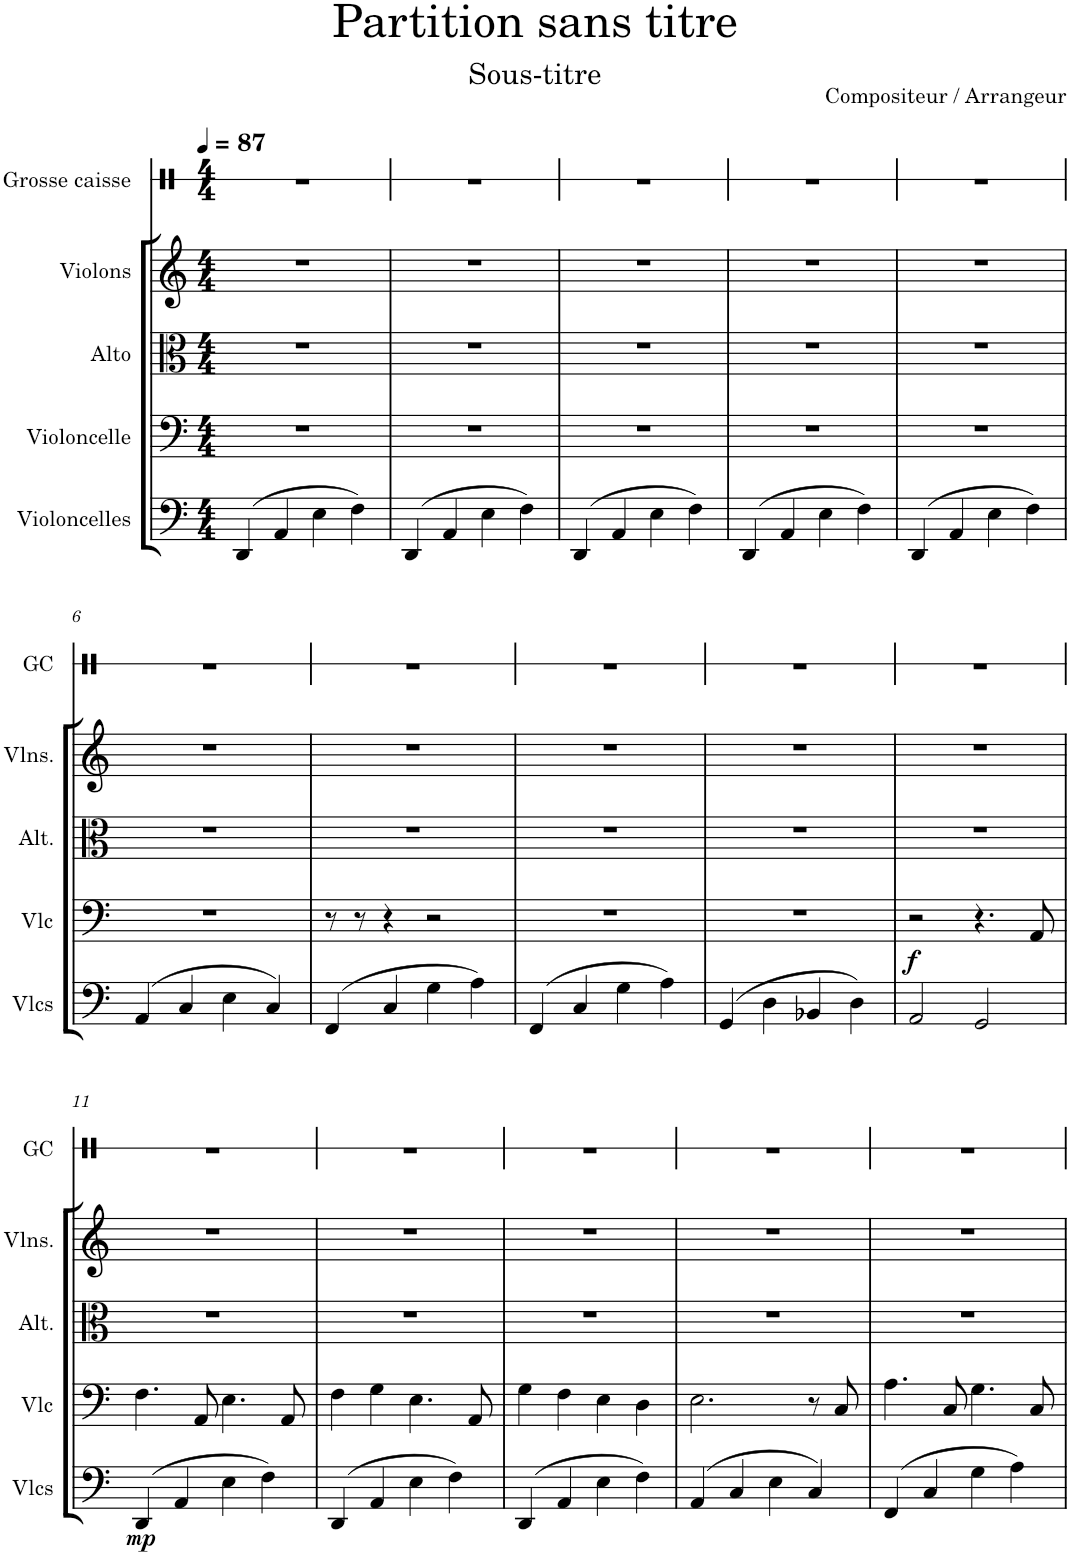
**kern	**dynam	**kern	**dynam	**kern	**kern	**kern
*part5	*part5	*part4	*part4	*part3	*part2	*part1
*staff5	*staff5	*staff4	*staff4	*staff3	*staff2	*staff1
*I"Violoncelles	*	*I"Violoncelle	*	*I"Alto	*I"Violons	*I"Grosse caisse
*I'Vlcs	*	*I'Vlc	*	*I'Alt.	*I'Vlns.	*I'GC
*	*	*	*	*	*	*stria1
*clefF4	*	*clefF4	*	*clefC3	*clefG2	*clefX
*k[]	*	*k[]	*	*k[]	*k[]	*k[]
*M4/4	*	*M4/4	*	*M4/4	*M4/4	*M4/4
*MM87	*	*MM87	*	*MM87	*MM87	*MM87
=1	=1	=1	=1	=1	=1	=1
(4DD/	.	1r	.	1r	1r	1r
4AA/	.	.	.	.	.	.
4E\	.	.	.	.	.	.
4F\)	.	.	.	.	.	.
=2	=2	=2	=2	=2	=2	=2
(4DD/	.	1r	.	1r	1r	1r
4AA/	.	.	.	.	.	.
4E\	.	.	.	.	.	.
4F\)	.	.	.	.	.	.
=3	=3	=3	=3	=3	=3	=3
(4DD/	.	1r	.	1r	1r	1r
4AA/	.	.	.	.	.	.
4E\	.	.	.	.	.	.
4F\)	.	.	.	.	.	.
=4	=4	=4	=4	=4	=4	=4
(4DD/	.	1r	.	1r	1r	1r
4AA/	.	.	.	.	.	.
4E\	.	.	.	.	.	.
4F\)	.	.	.	.	.	.
=5	=5	=5	=5	=5	=5	=5
(4DD/	.	1r	.	1r	1r	1r
4AA/	.	.	.	.	.	.
4E\	.	.	.	.	.	.
4F\)	.	.	.	.	.	.
!!LO:LB:g=z
=6	=6	=6	=6	=6	=6	=6
(4AA/	.	1r	.	1r	1r	1r
4C/	.	.	.	.	.	.
4E\	.	.	.	.	.	.
4C/)	.	.	.	.	.	.
=7	=7	=7	=7	=7	=7	=7
(4FF/	.	8r	.	1r	1r	1r
.	.	8r	.	.	.	.
4C/	.	4r	.	.	.	.
4G\	.	2r	.	.	.	.
4A\)	.	.	.	.	.	.
=8	=8	=8	=8	=8	=8	=8
(4FF/	.	1r	.	1r	1r	1r
4C/	.	.	.	.	.	.
4G\	.	.	.	.	.	.
4A\)	.	.	.	.	.	.
=9	=9	=9	=9	=9	=9	=9
(4GG/	.	1r	.	1r	1r	1r
4D\	.	.	.	.	.	.
4BB-X/	.	.	.	.	.	.
4D\)	.	.	.	.	.	.
=10	=10	=10	=10	=10	=10	=10
!	!	!	!LO:DY:b	!	!	!
2AA/	.	2r	f	1r	1r	1r
2GG/	.	4.r	.	.	.	.
.	.	8AA/	.	.	.	.
!!LO:LB:g=z
=11	=11	=11	=11	=11	=11	=11
!	!LO:DY:b	!	!	!	!	!
(4DD/	mp	4.F\	.	1r	1r	1r
4AA/	.	.	.	.	.	.
.	.	8AA/	.	.	.	.
4E\	.	4.E\	.	.	.	.
4F\)	.	.	.	.	.	.
.	.	8AA/	.	.	.	.
=12	=12	=12	=12	=12	=12	=12
(4DD/	.	4F\	.	1r	1r	1r
4AA/	.	4G\	.	.	.	.
4E\	.	4.E\	.	.	.	.
4F\)	.	.	.	.	.	.
.	.	8AA/	.	.	.	.
=13	=13	=13	=13	=13	=13	=13
(4DD/	.	4G\	.	1r	1r	1r
4AA/	.	4F\	.	.	.	.
4E\	.	4E\	.	.	.	.
4F\)	.	4D\	.	.	.	.
=14	=14	=14	=14	=14	=14	=14
(4AA/	.	2.E\	.	1r	1r	1r
4C/	.	.	.	.	.	.
4E\	.	.	.	.	.	.
4C/)	.	8r	.	.	.	.
.	.	8C/	.	.	.	.
=15	=15	=15	=15	=15	=15	=15
(4FF/	.	4.A\	.	1r	1r	1r
4C/	.	.	.	.	.	.
.	.	8C/	.	.	.	.
4G\	.	4.G\	.	.	.	.
4A\)	.	.	.	.	.	.
.	.	8C/	.	.	.	.
=	=	=	=	=	=	=
*-	*-	*-	*-	*-	*-	*-
